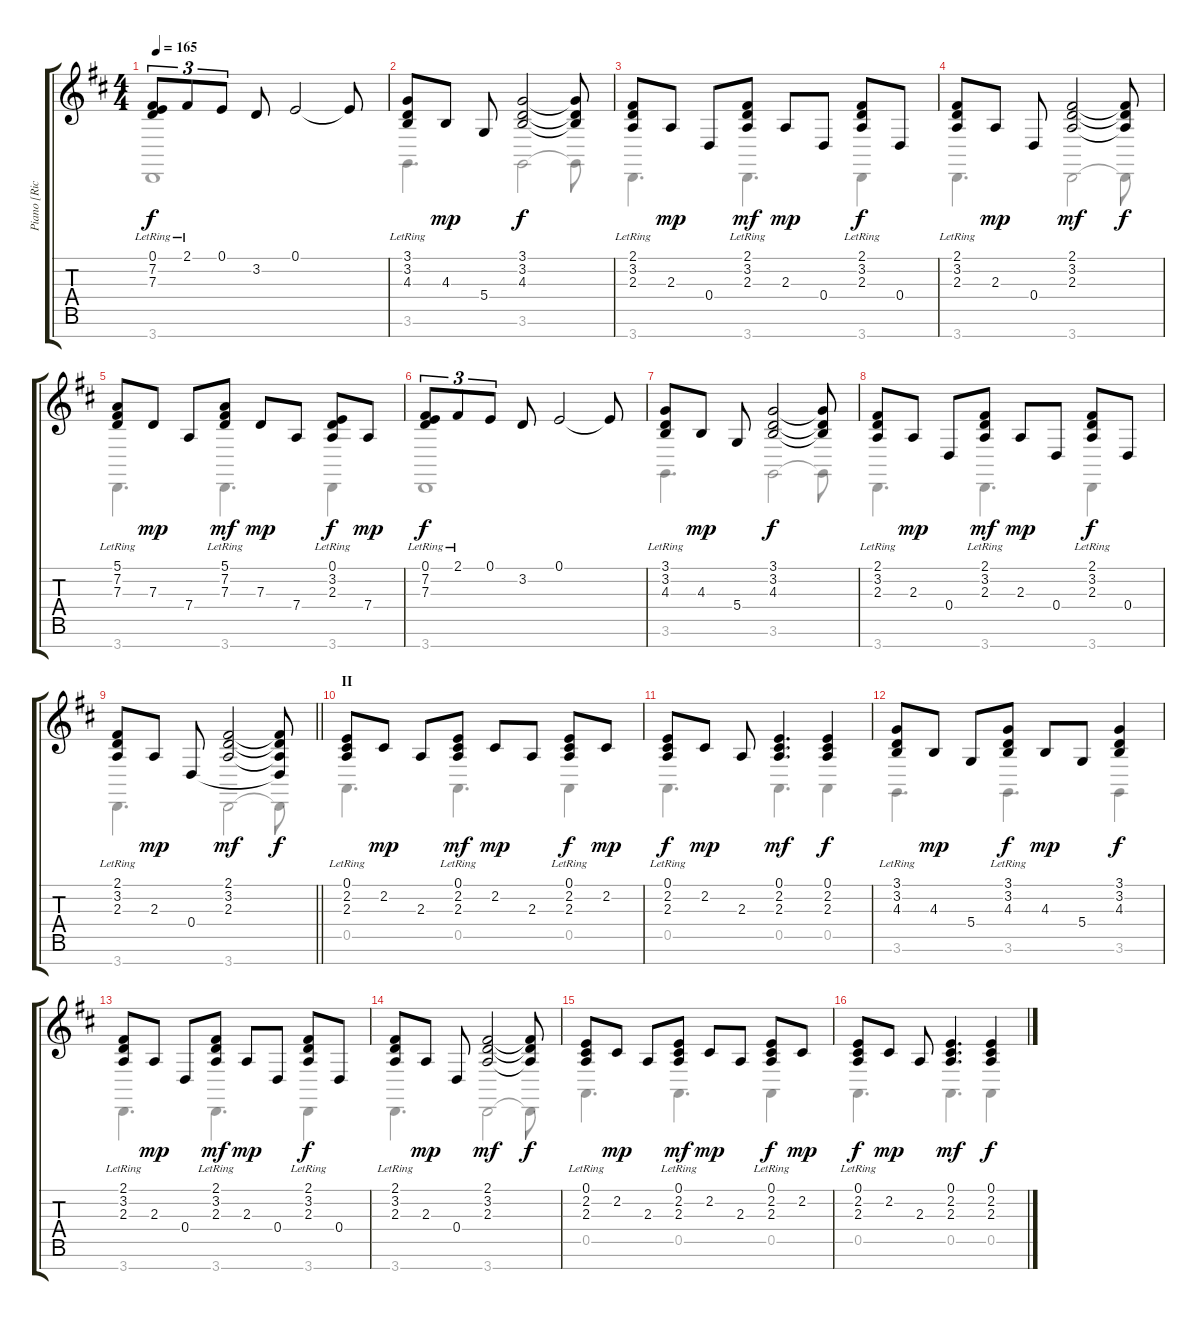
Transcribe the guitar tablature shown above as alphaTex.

\track ("Piano [Richard Wright]" "Piano [Ric") {instrument acousticgrandpiano}
\staff {score tabs}
\tuning (E4 B3 G3 D3 A2 E2 B1) {hide}
\voice
\ts (4 4)
\tempo 165
\clef g2
\ks d
(0.1 7.2{lr} 7.3{lr}).8{tu (3 2) dy f} 2.1{lr}.8{tu (3 2)} 0.1.8{tu (3 2)} 3.2.8 0.1.2 0.1{t}.8 |
(3.1{lr} 3.2{lr} 4.3{lr}).8 4.3.8{dy mp} 5.4.8 (3.1 3.2 4.3).2{dy f} (3.1{t} 3.2{t} 4.3{t}).8 |
(2.1{lr} 3.2{lr} 2.3{lr}).8 2.3.8{dy mp} 0.4.8 (2.1{lr} 3.2{lr} 2.3{lr}).8{dy mf} 2.3.8{dy mp} 0.4.8 (2.1{lr} 3.2{lr} 2.3{lr}).8{dy f} 0.4.8 |
(2.1{lr} 3.2{lr} 2.3{lr}).8 2.3.8{dy mp} 0.4.8 (2.1 3.2 2.3).2{dy mf} (2.1{t} 3.2{t} 2.3{t}).8{dy f} |
(5.1 7.2{lr} 7.3{lr}).8 7.3.8{dy mp} 7.4.8 (5.1 7.2{lr} 7.3{lr}).8{dy mf} 7.3.8{dy mp} 7.4.8 (0.1 3.2{lr} 2.3{lr}).8{dy f} 7.4.8{dy mp} |
(0.1 7.2{lr} 7.3{lr}).8{tu (3 2) dy f} 2.1{lr}.8{tu (3 2)} 0.1.8{tu (3 2)} 3.2.8 0.1.2 0.1{t}.8 |
(3.1{lr} 3.2{lr} 4.3{lr}).8 4.3.8{dy mp} 5.4.8 (3.1 3.2 4.3).2{dy f} (3.1{t} 3.2{t} 4.3{t}).8 |
(2.1{lr} 3.2{lr} 2.3{lr}).8 2.3.8{dy mp} 0.4.8 (2.1{lr} 3.2{lr} 2.3{lr}).8{dy mf} 2.3.8{dy mp} 0.4.8 (2.1{lr} 3.2{lr} 2.3{lr}).8{dy f} 0.4.8 |
\barLineRight lightlight
(2.1{lr} 3.2{lr} 2.3{lr}).8 2.3.8{dy mp} 0.4.8 (2.1 3.2 2.3).2{dy mf} (2.1{t} 3.2{t} 2.3{t} 0.4{t}).8{dy f} |
\section ("" "II")
(0.1{lr} 2.2{lr} 2.3{lr}).8 2.2.8{dy mp} 2.3.8 (0.1{lr} 2.2{lr} 2.3{lr}).8{dy mf} 2.2.8{dy mp} 2.3.8 (0.1{lr} 2.2{lr} 2.3{lr}).8{dy f} 2.2.8{dy mp} |
(0.1{lr} 2.2{lr} 2.3{lr}).8{dy f} 2.2.8{dy mp} 2.3.8 (0.1 2.2 2.3).4{d dy mf} (0.1 2.2 2.3).4{dy f} |
(3.1{lr} 3.2{lr} 4.3{lr}).8 4.3.8{dy mp} 5.4.8 (3.1{lr} 3.2{lr} 4.3{lr}).8{dy f} 4.3.8{dy mp} 5.4.8 (3.1 3.2 4.3).4{dy f} |
(2.1{lr} 3.2{lr} 2.3{lr}).8 2.3.8{dy mp} 0.4.8 (2.1{lr} 3.2{lr} 2.3{lr}).8{dy mf} 2.3.8{dy mp} 0.4.8 (2.1{lr} 3.2{lr} 2.3{lr}).8{dy f} 0.4.8 |
(2.1{lr} 3.2{lr} 2.3{lr}).8 2.3.8{dy mp} 0.4.8 (2.1 3.2 2.3).2{dy mf} (2.1{t} 3.2{t} 2.3{t}).8{dy f} |
(0.1{lr} 2.2{lr} 2.3{lr}).8 2.2.8{dy mp} 2.3.8 (0.1{lr} 2.2{lr} 2.3{lr}).8{dy mf} 2.2.8{dy mp} 2.3.8 (0.1{lr} 2.2{lr} 2.3{lr}).8{dy f} 2.2.8{dy mp} |
(0.1{lr} 2.2{lr} 2.3{lr}).8{dy f} 2.2.8{dy mp} 2.3.8 (0.1 2.2 2.3).4{d dy mf} (0.1 2.2 2.3).4{dy f}
\voice
\clef g2
\ottava regular
\simile none
\ks d
3.7.1{dy f} |
3.6.4{d} 3.6.2 3.6{t}.8 |
3.7.4{d} 3.7.4{d} 3.7.4 |
3.7.4{d} 3.7.2 3.7{t}.8 |
3.7.4{d} 3.7.4{d} 3.7.4 |
3.7.1 |
3.6.4{d} 3.6.2 3.6{t}.8 |
3.7.4{d} 3.7.4{d} 3.7.4 |
\barLineRight lightlight
3.7.4{d} 3.7.2 3.7{t}.8 |
0.5.4{d} 0.5.4{d} 0.5.4 |
0.5.4{d} 0.5.4{d} 0.5.4 |
3.6.4{d} 3.6.4{d} 3.6.4 |
3.7.4{d} 3.7.4{d} 3.7.4 |
3.7.4{d} 3.7.2 3.7{t}.8 |
0.5.4{d} 0.5.4{d} 0.5.4 |
0.5.4{d} 0.5.4{d} 0.5.4
